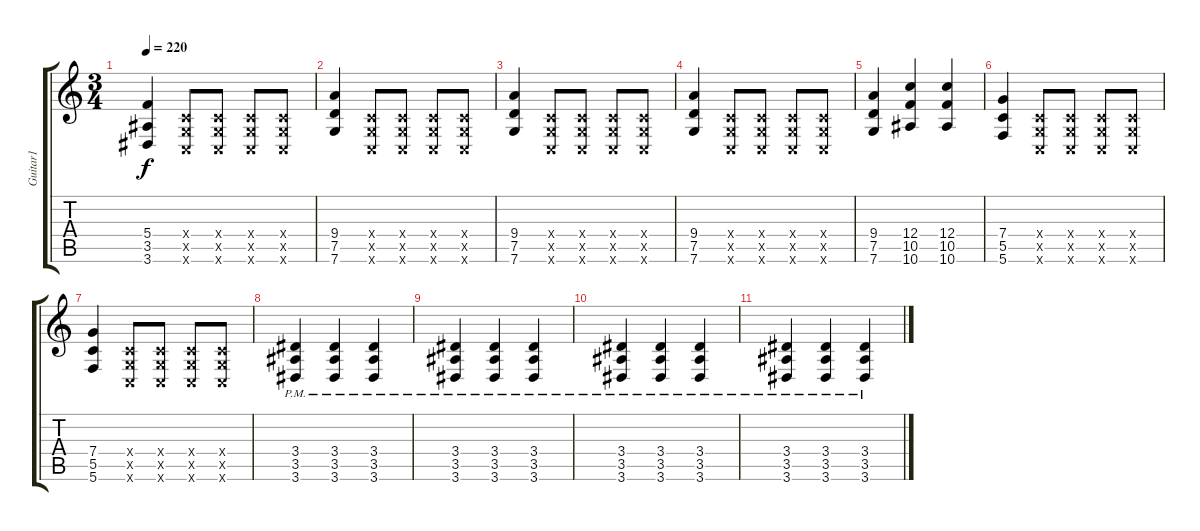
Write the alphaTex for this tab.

\track ("Guitar1" "Guitar1") {instrument distortionguitar}
\staff {score tabs}
\tuning (D4 A3 F3 C3 G2 C2) {hide}
\ts (3 4)
\tempo 220
\clef g2
\ks c
(5.4 3.5 3.6).4{dy f} (0.4{x} 0.5{x} 0.6{x}).8 (0.4{x} 0.5{x} 0.6{x}).8 (0.4{x} 0.5{x} 0.6{x}).8 (0.4{x} 0.5{x} 0.6{x}).8 |
(9.4 7.5 7.6).4 (0.4{x} 0.5{x} 0.6{x}).8 (0.4{x} 0.5{x} 0.6{x}).8 (0.4{x} 0.5{x} 0.6{x}).8 (0.4{x} 0.5{x} 0.6{x}).8 |
(9.4 7.5 7.6).4 (0.4{x} 0.5{x} 0.6{x}).8 (0.4{x} 0.5{x} 0.6{x}).8 (0.4{x} 0.5{x} 0.6{x}).8 (0.4{x} 0.5{x} 0.6{x}).8 |
(9.4 7.5 7.6).4 (0.4{x} 0.5{x} 0.6{x}).8 (0.4{x} 0.5{x} 0.6{x}).8 (0.4{x} 0.5{x} 0.6{x}).8 (0.4{x} 0.5{x} 0.6{x}).8 |
(9.4 7.5 7.6).4 (12.4 10.5 10.6).4 (12.4 10.5 10.6).4 |
(7.4 5.5 5.6).4 (0.4{x} 0.5{x} 0.6{x}).8 (0.4{x} 0.5{x} 0.6{x}).8 (0.4{x} 0.5{x} 0.6{x}).8 (0.4{x} 0.5{x} 0.6{x}).8 |
(7.4 5.5 5.6).4 (0.4{x} 0.5{x} 0.6{x}).8 (0.4{x} 0.5{x} 0.6{x}).8 (0.4{x} 0.5{x} 0.6{x}).8 (0.4{x} 0.5{x} 0.6{x}).8 |
(3.4{pm} 3.5{pm} 3.6{pm}).4 (3.4{pm} 3.5{pm} 3.6{pm}).4 (3.4{pm} 3.5{pm} 3.6{pm}).4 |
(3.4{pm} 3.5{pm} 3.6{pm}).4 (3.4{pm} 3.5{pm} 3.6{pm}).4 (3.4{pm} 3.5{pm} 3.6{pm}).4 |
(3.4{pm} 3.5{pm} 3.6{pm}).4 (3.4{pm} 3.5{pm} 3.6{pm}).4 (3.4{pm} 3.5{pm} 3.6{pm}).4 |
(3.4{pm} 3.5{pm} 3.6{pm}).4 (3.4{pm} 3.5{pm} 3.6{pm}).4 (3.4{pm} 3.5{pm} 3.6{pm}).4
